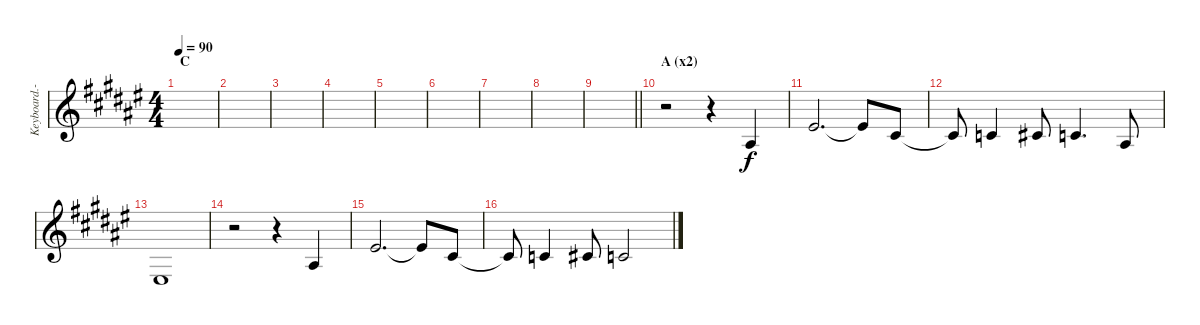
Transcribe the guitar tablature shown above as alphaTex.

\track ("Keyboard.-I" "Keyboard.-") {instrument fx8scifi}
\staff {score}
\tuning (B3 Gb3 D3 A2 E2 B1) {hide}
\ts (4 4)
\section ("" "C")
\tempo 90
\clef g2
\ks f#
|
|
|
|
|
|
|
|
\barLineRight lightlight
|
\section ("" "A (x2)")
r.2{volume 11 instrument fx8scifi} r.4 4.2.4{dy f} |
6.1.2{d} 6.1{t}.8 2.1.8 |
2.1{t}.8 1.1.4 2.1.8 1.1.4{d} 4.2.8 |
3.3.1 |
r.2 r.4 4.2.4 |
6.1.2{d} 6.1{t}.8 2.1.8 |
2.1{t}.8 1.1.4 2.1.8 1.1.2
